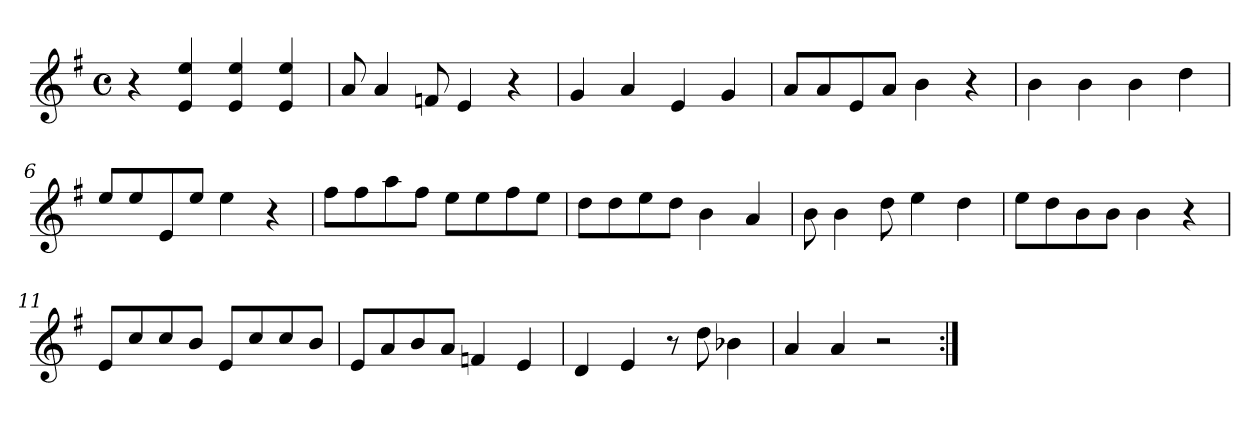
**kern
*part1
*staff1
*clefG2
*k[f#]
*G:
*M4/4
*met(c)
=1
4r
4e 4ee
4e 4ee
4e 4ee
=2
8a
4a
8fn
4e
4r
=3
4g
4a
4e
4g
=4
8aL
8a
8e
8aJ
4b
4r
=5
4b
4b
4b
4dd
=6
8eeL
8ee
8e
8eeJ
4ee
4r
=7
8ff#L
8ff#
8aa
8ff#J
8eeL
8ee
8ff#
8eeJ
=8
8ddL
8dd
8ee
8ddJ
4b
4a
=9
8b
4b
8dd
4ee
4dd
=10
8eeL
8dd
8b
8bJ
4b
4r
=11
8eL
8cc
8cc
8bJ
8eL
8cc
8cc
8bJ
=12
8eL
8a
8b
8aJ
4fn
4e
=13
4d
4e
8r
8dd
4b-X
=14
4a
4a
2r
=:|!
*-
